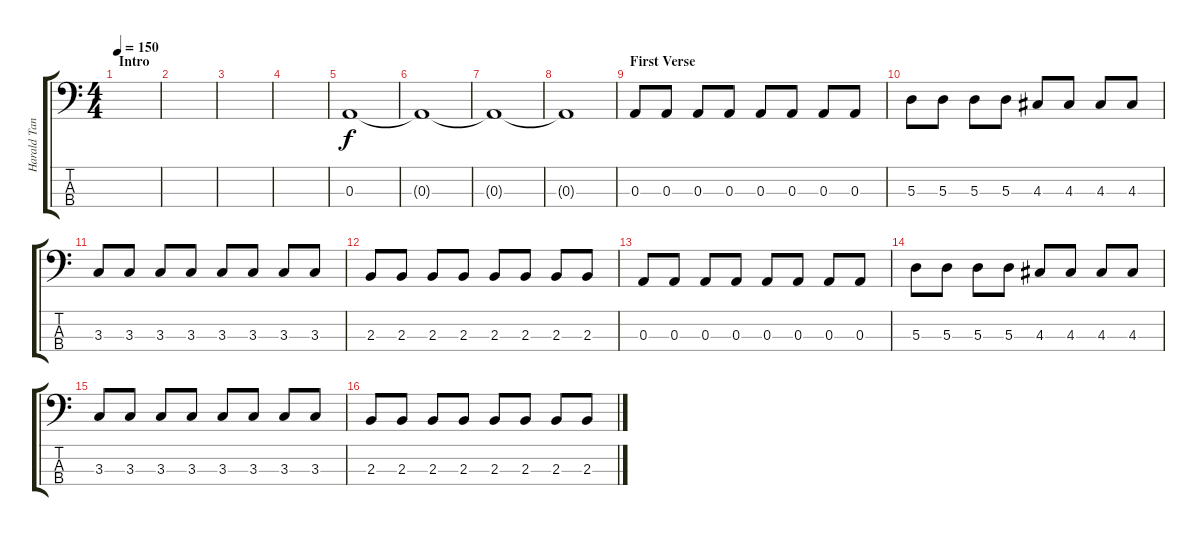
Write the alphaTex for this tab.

\track ("Harald Tannin" "Harald Tan") {instrument electricbasspick}
\staff {score tabs}
\tuning (G2 D2 A1 E1) {hide}
\ts (4 4)
\section ("" "Intro")
\tempo 150
\clef f4
\ks c
|
|
|
|
0.3.1 |
0.3{t}.1 |
0.3{t}.1 |
0.3{t}.1 |
\section ("" "First Verse")
0.3.8 0.3.8 0.3.8 0.3.8 0.3.8 0.3.8 0.3.8 0.3.8 |
5.3.8 5.3.8 5.3.8 5.3.8 4.3.8 4.3.8 4.3.8 4.3.8 |
3.3.8 3.3.8 3.3.8 3.3.8 3.3.8 3.3.8 3.3.8 3.3.8 |
2.3.8 2.3.8 2.3.8 2.3.8 2.3.8 2.3.8 2.3.8 2.3.8 |
0.3.8 0.3.8 0.3.8 0.3.8 0.3.8 0.3.8 0.3.8 0.3.8 |
5.3.8 5.3.8 5.3.8 5.3.8 4.3.8 4.3.8 4.3.8 4.3.8 |
3.3.8 3.3.8 3.3.8 3.3.8 3.3.8 3.3.8 3.3.8 3.3.8 |
2.3.8 2.3.8 2.3.8 2.3.8 2.3.8 2.3.8 2.3.8 2.3.8
